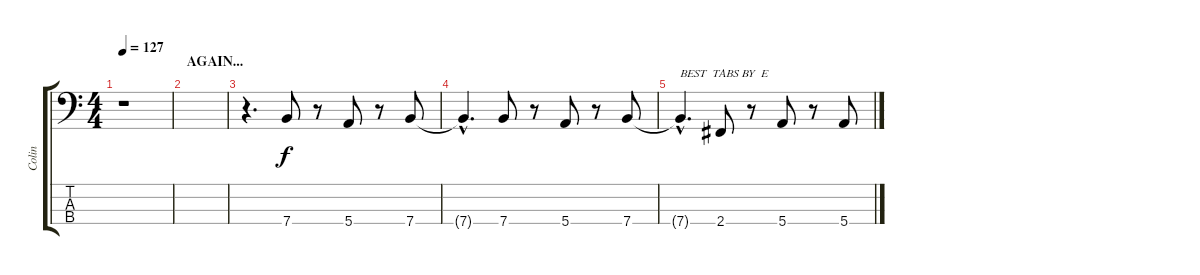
\track ("Colin" "Colin") {instrument electricbassfinger}
\staff {score tabs}
\tuning (G2 D2 A1 E1) {hide}
\ts (4 4)
\tempo 127
\clef f4
\ks c
r.1{dy f} |
\section ("" "AGAIN... ")
|
r.4{d} 7.4.8 r.8 5.4.8 r.8 7.4.8 |
7.4{hac t}.4{d} 7.4.8 r.8 5.4.8 r.8 7.4.8 |
7.4{hac t}.4{d txt "BEST  TABS BY  E"} 2.4.8 r.8 5.4.8 r.8 5.4.8
